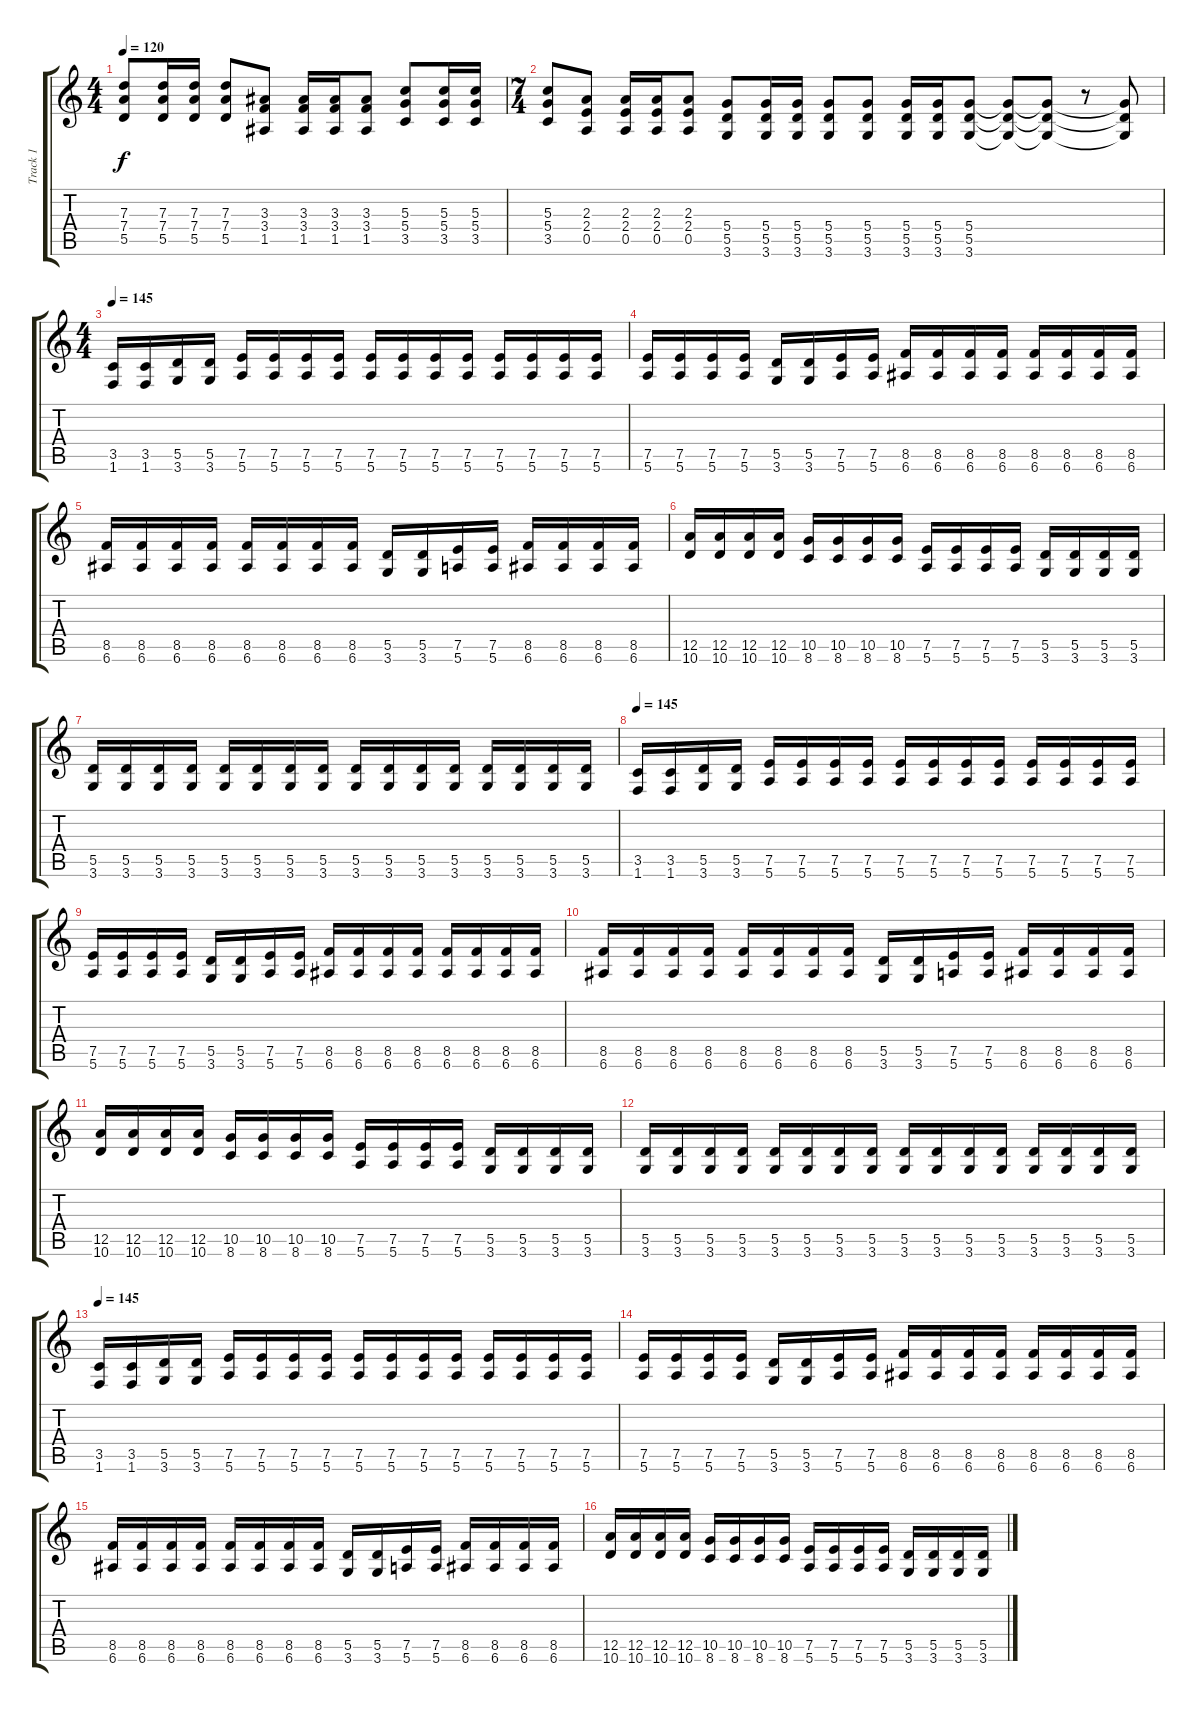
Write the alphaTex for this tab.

\track ("Track 1" "Track 1") {instrument distortionguitar}
\staff {score tabs}
\tuning (E4 B3 G3 D3 A2 E2) {hide}
\ts (4 4)
\tempo 120
\clef g2
\ks c
(7.3 7.4 5.5).8{dy f} (7.3 7.4 5.5).16 (7.3 7.4 5.5).16 (7.3 7.4 5.5).8 (3.3 3.4 1.5).8 (3.3 3.4 1.5).16 (3.3 3.4 1.5).16 (3.3 3.4 1.5).8 (5.3 5.4 3.5).8 (5.3 5.4 3.5).16 (5.3 5.4 3.5).16 |
\ts (7 4)
(5.3 5.4 3.5).8 (2.3 2.4 0.5).8 (2.3 2.4 0.5).16 (2.3 2.4 0.5).16 (2.3 2.4 0.5).8 (5.4 5.5 3.6).8 (5.4 5.5 3.6).16 (5.4 5.5 3.6).16 (5.4 5.5 3.6).8 (5.4 5.5 3.6).8 (5.4 5.5 3.6).16 (5.4 5.5 3.6).16 (5.4 5.5 3.6).8 (5.4{t} 5.5{t} 3.6{t}).8 (5.4{t} 5.5{t} 3.6{t}).8 r.8 (5.4{t} 5.5{t} 3.6{t}).8 |
\ts (4 4)
\tempo 145
(3.5 1.6).16 (3.5 1.6).16 (5.5 3.6).16 (5.5 3.6).16 (7.5 5.6).16 (7.5 5.6).16 (7.5 5.6).16 (7.5 5.6).16 (7.5 5.6).16 (7.5 5.6).16 (7.5 5.6).16 (7.5 5.6).16 (7.5 5.6).16 (7.5 5.6).16 (7.5 5.6).16 (7.5 5.6).16 |
(7.5 5.6).16 (7.5 5.6).16 (7.5 5.6).16 (7.5 5.6).16 (5.5 3.6).16 (5.5 3.6).16 (7.5 5.6).16 (7.5 5.6).16 (8.5 6.6).16 (8.5 6.6).16 (8.5 6.6).16 (8.5 6.6).16 (8.5 6.6).16 (8.5 6.6).16 (8.5 6.6).16 (8.5 6.6).16 |
(8.5 6.6).16 (8.5 6.6).16 (8.5 6.6).16 (8.5 6.6).16 (8.5 6.6).16 (8.5 6.6).16 (8.5 6.6).16 (8.5 6.6).16 (5.5 3.6).16 (5.5 3.6).16 (7.5 5.6).16 (7.5 5.6).16 (8.5 6.6).16 (8.5 6.6).16 (8.5 6.6).16 (8.5 6.6).16 |
(12.5 10.6).16 (12.5 10.6).16 (12.5 10.6).16 (12.5 10.6).16 (10.5 8.6).16 (10.5 8.6).16 (10.5 8.6).16 (10.5 8.6).16 (7.5 5.6).16 (7.5 5.6).16 (7.5 5.6).16 (7.5 5.6).16 (5.5 3.6).16 (5.5 3.6).16 (5.5 3.6).16 (5.5 3.6).16 |
(5.5 3.6).16 (5.5 3.6).16 (5.5 3.6).16 (5.5 3.6).16 (5.5 3.6).16 (5.5 3.6).16 (5.5 3.6).16 (5.5 3.6).16 (5.5 3.6).16 (5.5 3.6).16 (5.5 3.6).16 (5.5 3.6).16 (5.5 3.6).16 (5.5 3.6).16 (5.5 3.6).16 (5.5 3.6).16 |
\tempo 145
(3.5 1.6).16 (3.5 1.6).16 (5.5 3.6).16 (5.5 3.6).16 (7.5 5.6).16 (7.5 5.6).16 (7.5 5.6).16 (7.5 5.6).16 (7.5 5.6).16 (7.5 5.6).16 (7.5 5.6).16 (7.5 5.6).16 (7.5 5.6).16 (7.5 5.6).16 (7.5 5.6).16 (7.5 5.6).16 |
(7.5 5.6).16 (7.5 5.6).16 (7.5 5.6).16 (7.5 5.6).16 (5.5 3.6).16 (5.5 3.6).16 (7.5 5.6).16 (7.5 5.6).16 (8.5 6.6).16 (8.5 6.6).16 (8.5 6.6).16 (8.5 6.6).16 (8.5 6.6).16 (8.5 6.6).16 (8.5 6.6).16 (8.5 6.6).16 |
(8.5 6.6).16 (8.5 6.6).16 (8.5 6.6).16 (8.5 6.6).16 (8.5 6.6).16 (8.5 6.6).16 (8.5 6.6).16 (8.5 6.6).16 (5.5 3.6).16 (5.5 3.6).16 (7.5 5.6).16 (7.5 5.6).16 (8.5 6.6).16 (8.5 6.6).16 (8.5 6.6).16 (8.5 6.6).16 |
(12.5 10.6).16 (12.5 10.6).16 (12.5 10.6).16 (12.5 10.6).16 (10.5 8.6).16 (10.5 8.6).16 (10.5 8.6).16 (10.5 8.6).16 (7.5 5.6).16 (7.5 5.6).16 (7.5 5.6).16 (7.5 5.6).16 (5.5 3.6).16 (5.5 3.6).16 (5.5 3.6).16 (5.5 3.6).16 |
(5.5 3.6).16 (5.5 3.6).16 (5.5 3.6).16 (5.5 3.6).16 (5.5 3.6).16 (5.5 3.6).16 (5.5 3.6).16 (5.5 3.6).16 (5.5 3.6).16 (5.5 3.6).16 (5.5 3.6).16 (5.5 3.6).16 (5.5 3.6).16 (5.5 3.6).16 (5.5 3.6).16 (5.5 3.6).16 |
\tempo 145
(3.5 1.6).16 (3.5 1.6).16 (5.5 3.6).16 (5.5 3.6).16 (7.5 5.6).16 (7.5 5.6).16 (7.5 5.6).16 (7.5 5.6).16 (7.5 5.6).16 (7.5 5.6).16 (7.5 5.6).16 (7.5 5.6).16 (7.5 5.6).16 (7.5 5.6).16 (7.5 5.6).16 (7.5 5.6).16 |
(7.5 5.6).16 (7.5 5.6).16 (7.5 5.6).16 (7.5 5.6).16 (5.5 3.6).16 (5.5 3.6).16 (7.5 5.6).16 (7.5 5.6).16 (8.5 6.6).16 (8.5 6.6).16 (8.5 6.6).16 (8.5 6.6).16 (8.5 6.6).16 (8.5 6.6).16 (8.5 6.6).16 (8.5 6.6).16 |
(8.5 6.6).16 (8.5 6.6).16 (8.5 6.6).16 (8.5 6.6).16 (8.5 6.6).16 (8.5 6.6).16 (8.5 6.6).16 (8.5 6.6).16 (5.5 3.6).16 (5.5 3.6).16 (7.5 5.6).16 (7.5 5.6).16 (8.5 6.6).16 (8.5 6.6).16 (8.5 6.6).16 (8.5 6.6).16 |
(12.5 10.6).16 (12.5 10.6).16 (12.5 10.6).16 (12.5 10.6).16 (10.5 8.6).16 (10.5 8.6).16 (10.5 8.6).16 (10.5 8.6).16 (7.5 5.6).16 (7.5 5.6).16 (7.5 5.6).16 (7.5 5.6).16 (5.5 3.6).16 (5.5 3.6).16 (5.5 3.6).16 (5.5 3.6).16
